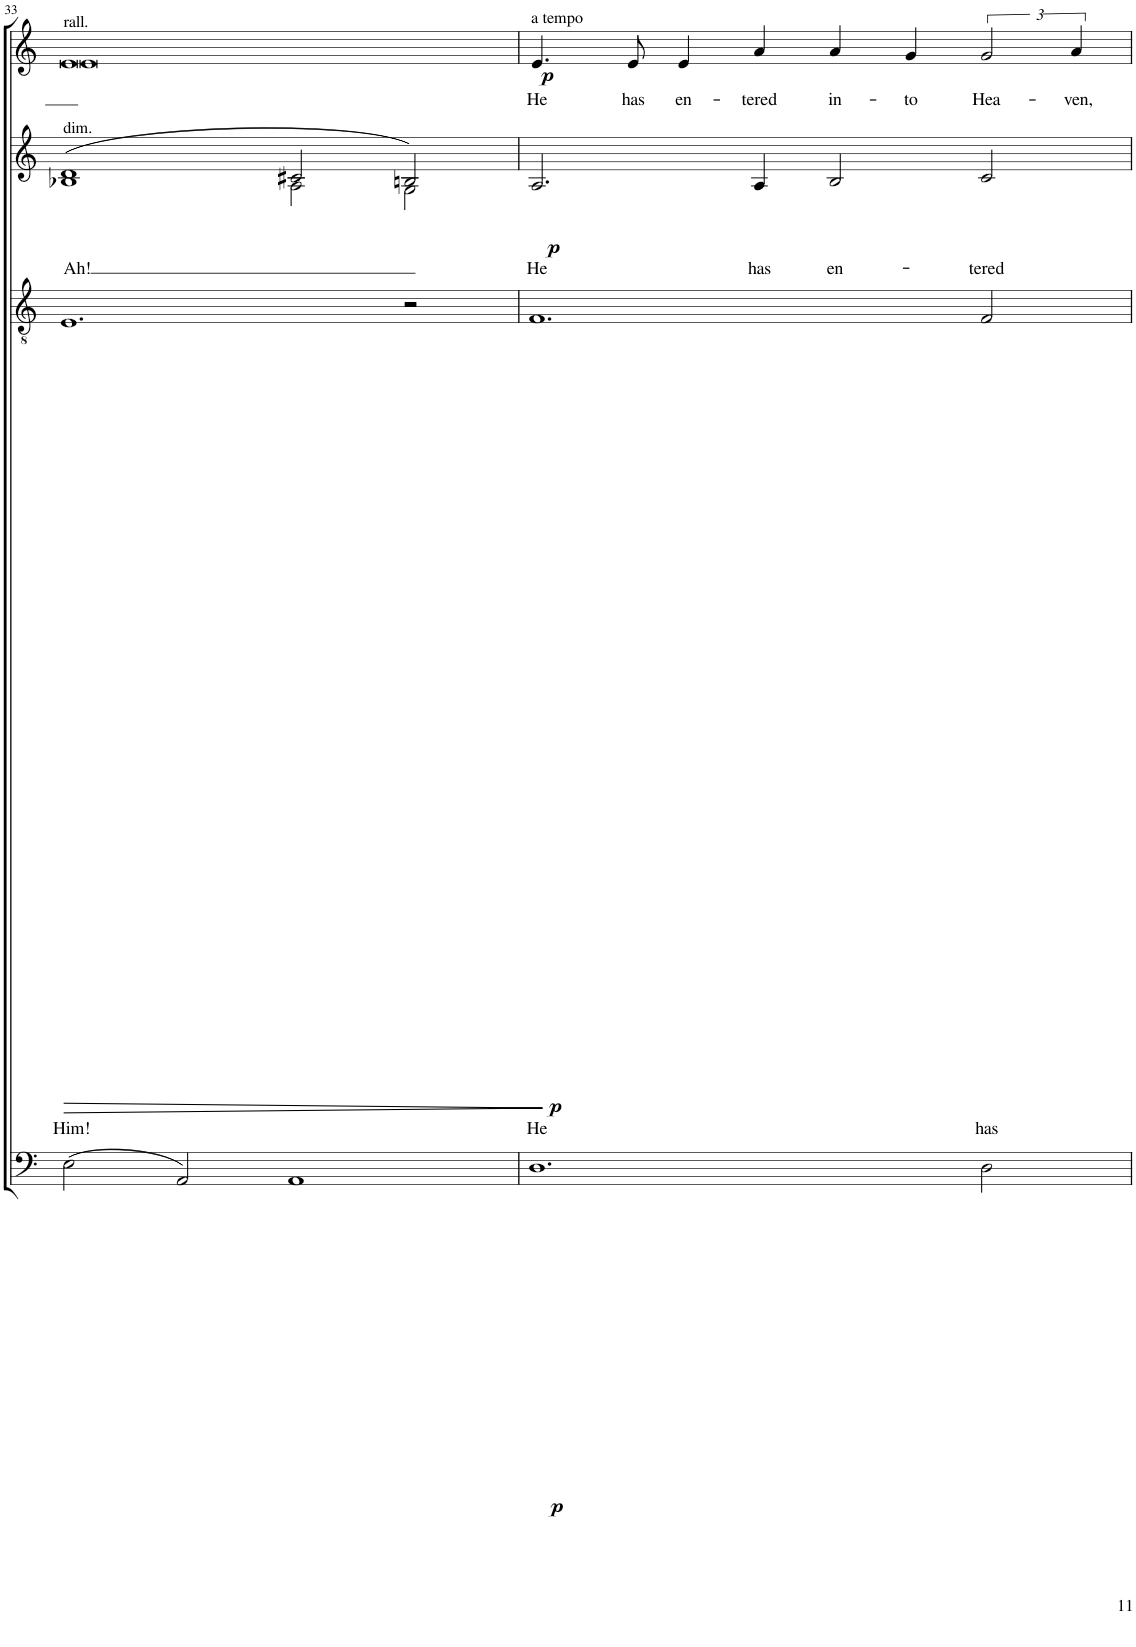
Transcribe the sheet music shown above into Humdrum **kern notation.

**kern	**text	**dynam	**kern	**text	**dynam	**kern	**text	**dynam	**kern	**text	**dynam
*part4	*part4	*part4	*part3	*part3	*part3	*part2	*part2	*part2	*part1	*part1	*part1
*staff4	*staff4	*staff4	*staff3	*staff3	*staff3	*staff2	*staff2	*staff2	*staff1	*staff1	*staff1
*I"BASS	*	*	*I"TENOR	*	*	*I"ALTO	*	*	*I"SOPRANO	*	*
!!LO:PB:g=z
*clefF4	*	*	*clefGv2	*	*	*clefG2	*	*	*clefG2	*	*
*	*	*	*Trd1c2	*	*	*	*	*	*	*	*
*k[]	*	*	*k[]	*	*	*k[]	*	*	*k[]	*	*
*M4/2	*	*	*M4/2	*	*	*M4/2	*	*	*M4/2	*	*
=33	=33	=33	=33	=33	=33	=33	=33	=33	=33	=33	=33
!	!	!	!	!	!	!	!	!	!LO:TX:a:t=rall.	!	!
!	!	!	!	!	!	!LO:TX:a:t=dim.	!	!	!	!	!
!	!LO:LY:b	!LO:HP:b	!	!LO:LY:b	!LO:HP:b	!	!LO:LY:b	!	!	!	!
*	*	*	*	*	*	*^	*	*	*^	*	*
(2E\	Praise	>	1.E	Him!	>	(1d	1B-X	Ah!	.	0e	0e	.	.
2AA/)	.	.	.	.	.	.	.	.	.	.	.	.	.
!	!LO:LY:b	!	!	!	!	!	!	!	!	!	!	!	!
1AA	Him!	]	.	.	.	2c#X/	2A\	.	.	.	.	.	.
.	.	.	2r	.	.	2Bn/)	2G\	.	.	.	.	.	.
*	*	*	*	*	*	*v	*v	*	*	*	*	*	*
*	*	*	*	*	*	*	*	*	*v	*v	*	*
.	.	.	.	.	]	.	.	.	.	.	.
=34	=34	=34	=34	=34	=34	=34	=34	=34	=34	=34	=34
!	!	!	!	!	!	!	!	!	!LO:TX:a:t=a tempo	!	!
!	!LO:LY:b	!LO:DY:b	!	!LO:LY:b	!LO:DY:b	!	!LO:LY:b	!LO:DY:b	!	!LO:LY:b	!LO:DY:b
1.D	He	p	1.F	He	p	2.A/	He	p	4.e/	He	p
!	!	!	!	!	!	!	!	!	!	!LO:LY:b	!
.	.	.	.	.	.	.	.	.	8e/	has	.
!	!	!	!	!	!	!	!	!	!	!LO:LY:b	!
.	.	.	.	.	.	.	.	.	4e/	en-	.
!	!	!	!	!	!	!	!LO:LY:b	!	!	!LO:LY:b	!
.	.	.	.	.	.	4A/	has	.	4a/	-tered	.
!	!	!	!	!	!	!	!LO:LY:b	!	!	!LO:LY:b	!
.	.	.	.	.	.	2B/	en-	.	4a/	in-	.
!	!	!	!	!	!	!	!	!	!	!LO:LY:b	!
.	.	.	.	.	.	.	.	.	4g/	-to	.
!	!LO:LY:b	!	!	!LO:LY:b	!	!	!LO:LY:b	!	!	!LO:LY:b	!
2D\	has	.	2F/	has	.	2c/	-tered	.	3g/	Hea-	.
!	!	!	!	!	!	!	!	!	!	!LO:LY:b	!
.	.	.	.	.	.	.	.	.	6a/	-ven,	.
=	=	=	=	=	=	=	=	=	=	=	=
*-	*-	*-	*-	*-	*-	*-	*-	*-	*-	*-	*-
